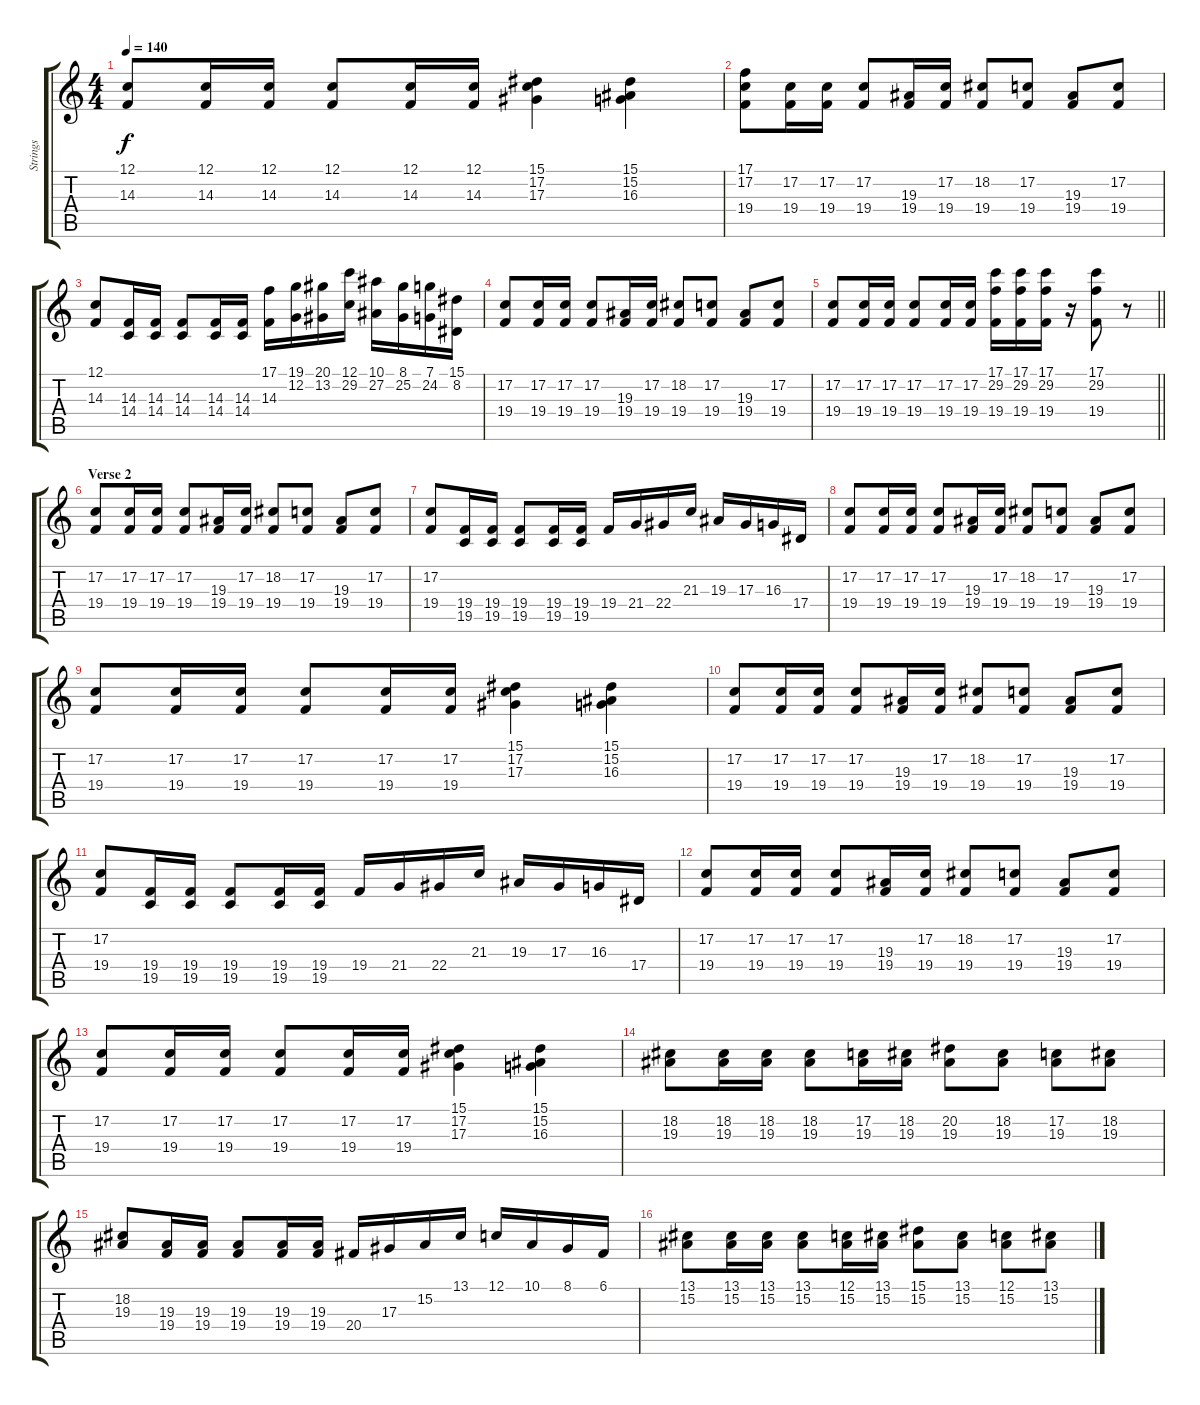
\track ("Strings" "Strings") {instrument stringensemble1}
\staff {score tabs}
\tuning (C4 G3 Eb3 Bb2 F2 C2) {hide}
\ts (4 4)
\tempo 140
\clef g2
\ks c
(12.1 14.3).8{dy f} (12.1 14.3).16 (12.1 14.3).16 (12.1 14.3).8 (12.1 14.3).16 (12.1 14.3).16 (15.1 17.2 17.3).4 (15.1 15.2 16.3).4 |
(17.1 17.2 19.4).8 (17.2 19.4).16 (17.2 19.4).16 (17.2 19.4).8 (19.3 19.4).16 (17.2 19.4).16 (18.2 19.4).8 (17.2 19.4).8 (19.3 19.4).8 (17.2 19.4).8 |
(12.1 14.3).8 (14.3 14.4).16 (14.3 14.4).16 (14.3 14.4).8 (14.3 14.4).16 (14.3 14.4).16 (17.1 14.3).16 (19.1 12.2).16 (20.1 13.2).16 (12.1 29.2).16 (10.1 27.2).16 (8.1 25.2).16 (7.1 24.2).16 (15.1 8.2).16 |
(17.2 19.4).8 (17.2 19.4).16 (17.2 19.4).16 (17.2 19.4).8 (19.3 19.4).16 (17.2 19.4).16 (18.2 19.4).8 (17.2 19.4).8 (19.3 19.4).8 (17.2 19.4).8 |
\barLineRight lightlight
(17.2 19.4).8 (17.2 19.4).16 (17.2 19.4).16 (17.2 19.4).8 (17.2 19.4).16 (17.2 19.4).16 (17.1 29.2 19.4).16 (17.1 29.2 19.4).16 (17.1 29.2 19.4).16 r.16 (17.1 29.2 19.4).8 r.8 |
\section ("" "Verse 2")
(17.2 19.4).8 (17.2 19.4).16 (17.2 19.4).16 (17.2 19.4).8 (19.3 19.4).16 (17.2 19.4).16 (18.2 19.4).8 (17.2 19.4).8 (19.3 19.4).8 (17.2 19.4).8 |
(17.2 19.4).8 (19.4 19.5).16 (19.4 19.5).16 (19.4 19.5).8 (19.4 19.5).16 (19.4 19.5).16 19.4.16 21.4.16 22.4.16 21.3.16 19.3.16 17.3.16 16.3.16 17.4.16 |
(17.2 19.4).8 (17.2 19.4).16 (17.2 19.4).16 (17.2 19.4).8 (19.3 19.4).16 (17.2 19.4).16 (18.2 19.4).8 (17.2 19.4).8 (19.3 19.4).8 (17.2 19.4).8 |
(17.2 19.4).8 (17.2 19.4).16 (17.2 19.4).16 (17.2 19.4).8 (17.2 19.4).16 (17.2 19.4).16 (15.1 17.2 17.3).4 (15.1 15.2 16.3).4 |
(17.2 19.4).8 (17.2 19.4).16 (17.2 19.4).16 (17.2 19.4).8 (19.3 19.4).16 (17.2 19.4).16 (18.2 19.4).8 (17.2 19.4).8 (19.3 19.4).8 (17.2 19.4).8 |
(17.2 19.4).8 (19.4 19.5).16 (19.4 19.5).16 (19.4 19.5).8 (19.4 19.5).16 (19.4 19.5).16 19.4.16 21.4.16 22.4.16 21.3.16 19.3.16 17.3.16 16.3.16 17.4.16 |
(17.2 19.4).8 (17.2 19.4).16 (17.2 19.4).16 (17.2 19.4).8 (19.3 19.4).16 (17.2 19.4).16 (18.2 19.4).8 (17.2 19.4).8 (19.3 19.4).8 (17.2 19.4).8 |
(17.2 19.4).8 (17.2 19.4).16 (17.2 19.4).16 (17.2 19.4).8 (17.2 19.4).16 (17.2 19.4).16 (15.1 17.2 17.3).4 (15.1 15.2 16.3).4 |
(18.2 19.3).8 (18.2 19.3).16 (18.2 19.3).16 (18.2 19.3).8 (17.2 19.3).16 (18.2 19.3).16 (20.2 19.3).8 (18.2 19.3).8 (17.2 19.3).8 (18.2 19.3).8 |
(18.2 19.3).8 (19.3 19.4).16 (19.3 19.4).16 (19.3 19.4).8 (19.3 19.4).16 (19.3 19.4).16 20.4.16 17.3.16 15.2.16 13.1.16 12.1.16 10.1.16 8.1.16 6.1.16 |
(13.1 15.2).8 (13.1 15.2).16 (13.1 15.2).16 (13.1 15.2).8 (12.1 15.2).16 (13.1 15.2).16 (15.1 15.2).8 (13.1 15.2).8 (12.1 15.2).8 (13.1 15.2).8
